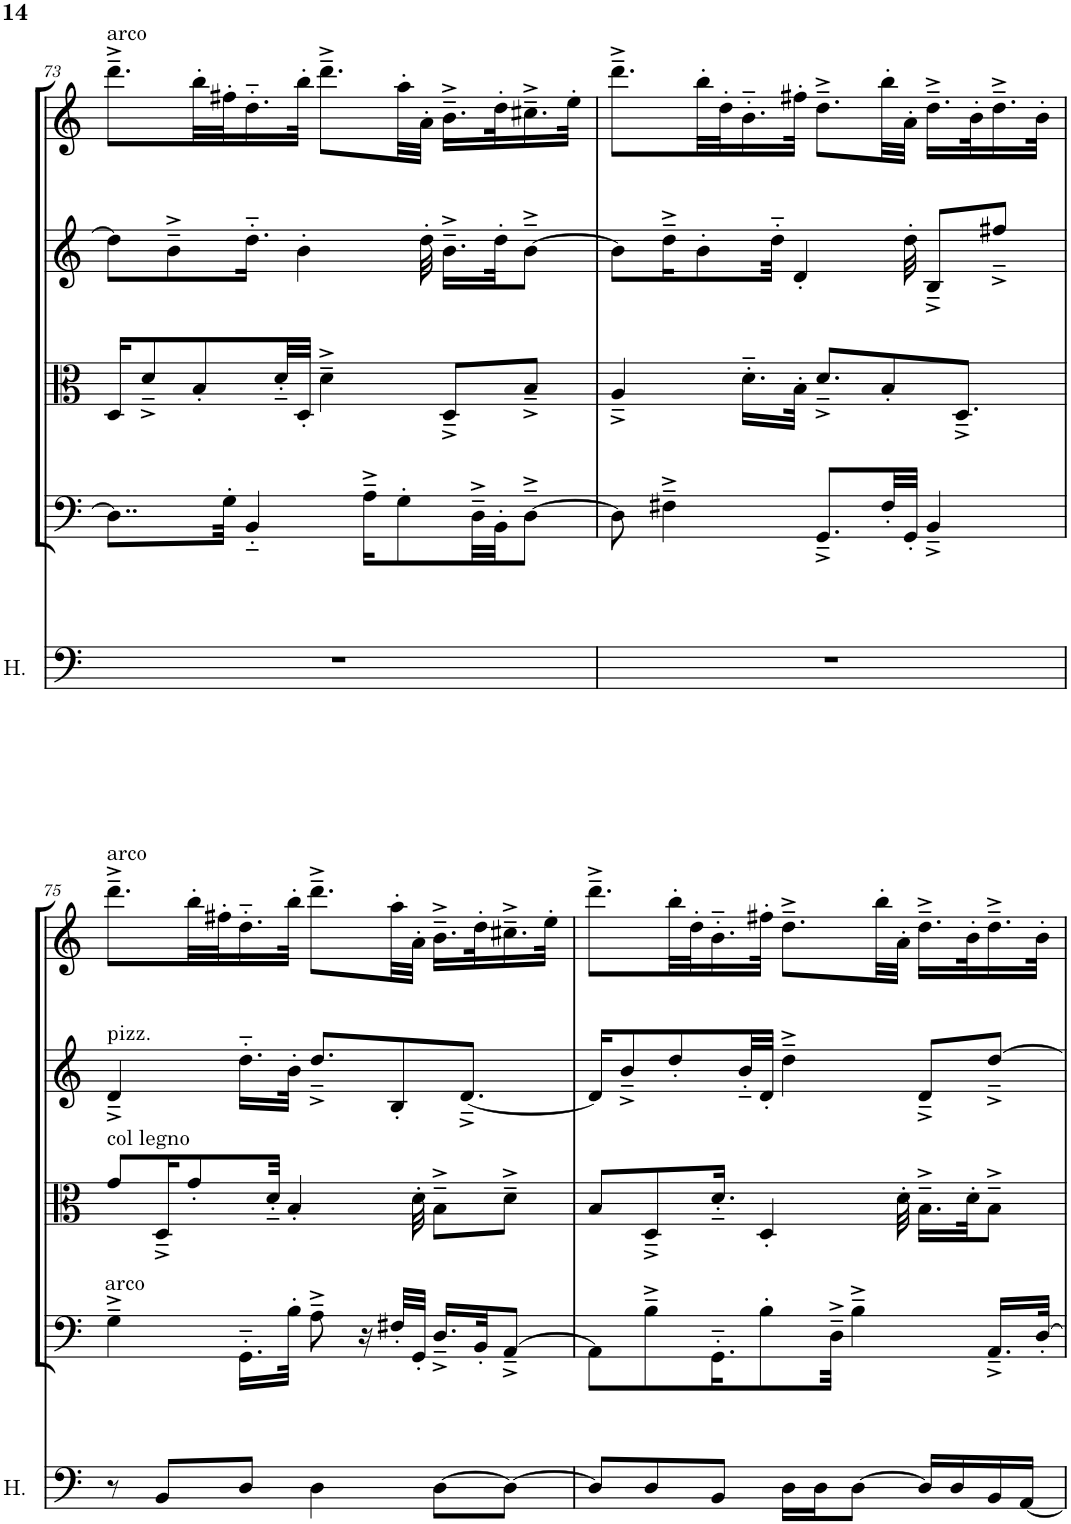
**kern	**kern	**kern	**kern	**kern
*part5	*part4	*part3	*part2	*part1
*staff5	*staff4	*staff3	*staff2	*staff1
*I"Homens	*I"Violoncello	*I"Viola	*I"Violin II	*I"Violin I
*I'H.	*I'Vc	*I'Vla	*I'Vln	*I'Vln
!!LO:PB:g=z
*clefF4	*clefF4	*clefC3	*clefG2	*clefG2
*k[]	*k[]	*k[]	*k[]	*k[]
*M7/8	*M7/8	*M7/8	*M7/8	*M7/8
=73	=73	=73	=73	=73
!	!	!	!	!LO:TX:a:t=arco
2..r	8..D\L]	16D/KL	8dd\L]	8.ddd~^\L
.	.	8d~^/	.	.
.	.	.	8b~^\	.
.	.	8B'/	.	32bb'\LL
.	32G'\Jkk	.	.	32ff#X'\J
.	4BB'~/	.	16.dd'~\Jk	16.dd'~\
.	.	32d'~/LL	.	.
.	.	32D'/JJJ	4b'\	32bb'\JJk
.	.	4d~^\	.	8.ddd~^\L
.	16A~^\KL	.	.	.
.	8G'\	.	.	32aa'\LL
.	.	.	32dd'\	32a'\JJJ
.	.	8D~^/L	16.b~^\LL	16.b~^\LL
.	32D~^\LL	.	.	.
.	32BB'\JJ	.	32dd'\JK	32dd'\K
.	[8D~^\J	8B~^/J	[8b~^\J	16.cc#X~^\
.	.	.	.	32ee'\JJk
=74	=74	=74	=74	=74
2..r	8D\]	4A~^/	8b\L]	8.ddd~^\L
.	4F#X~^\	.	16dd~^\K	.
.	.	.	8b'\	32bb'\LL
.	.	.	.	32dd'\J
.	.	16.d'~\LL	.	16.b'~\
.	.	.	32dd'~\Jkk	.
.	.	32B'\JJk	4d'/	32ff#X'\JJk
.	8.GG~^/L	8.d~^/L	.	8.dd~^\L
.	32F#'/LL	8B'/	.	32bb'\LL
.	32GG'/JJJ	.	32dd'\	32a'\JJJ
.	4BB~^/	.	8B~^/L	16.dd~^\LL
.	.	8.D~^/J	.	.
.	.	.	.	32b'\K
.	.	.	8ff#X~^/J	16.dd~^\
.	.	.	.	32b'\JJk
!!LO:LB:g=z
=75	=75	=75	=75	=75
!	!	!	!	!LO:TX:a:t=arco
!	!	!	!LO:TX:a:t=pizz.	!
!	!	!LO:TX:a:t=col legno	!	!
!	!LO:TX:a:t=arco	!	!	!
8r	4G~^\	8g/L	4d~^/	8.ddd~^\L
8BB/L	.	16D~^/K	.	.
.	.	8g'/	.	32bb'\LL
.	.	.	.	32ff#X'\J
8D/J	16.GG'~\LL	.	16.dd'~\LL	16.dd'~\
.	.	32d'~/Jkk	.	.
.	32B'\JJk	4B'/	32b'\JJk	32bb'\JJk
4D\	8A~^\	.	8.dd~^/L	8.ddd~^\L
.	16r	.	.	.
.	32F#X'/LLL	.	8B'/	32aa'\LL
.	32GG'/JJJ	32d'\	.	32a'\JJJ
[8D\L	16.D~^/LL	8B~^\L	.	16.b~^\LL
.	.	.	[8.d~^/J	.
.	32BB'/JK	.	.	32dd'\K
8D\J_	[8AA~^/J	8d~^\J	.	16.cc#X~^\
.	.	.	.	32ee'\JJk
=76	=76	=76	=76	=76
8D/L]	8AA\L]	8B/L	16d/KL]	8.ddd~^\L
.	.	.	8b~^/	.
8D/	8B~^\	8D~^/	.	.
.	.	.	8dd'/	32bb'\LL
.	.	.	.	32dd'\J
8BB/J	16.GG'~\K	16.d'~/Jk	.	16.b'~\
.	.	.	32b'~/LL	.
.	8B'\	4D'/	32d'/JJJ	32ff#X'\JJk
16D\LL	.	.	4dd~^\	8.dd~^\L
16D\J	.	.	.	.
.	32D~^\Jkk	.	.	.
[8D\J	4B~^\	.	.	.
.	.	.	.	32bb'\LL
.	.	32d'\	.	32a'\JJJ
16D/LL]	.	16.B~^\LL	8d~^/L	16.dd~^\LL
16D/	.	.	.	.
.	.	32d'\JK	.	32b'\K
16BB/	16.AA~^/LL	8B~^\J	[8dd~^/J	16.dd~^\
[16AA/JJ	.	.	.	.
.	[32D'/JJk	.	.	32b'\JJk
=	=	=	=	=
*-	*-	*-	*-	*-
